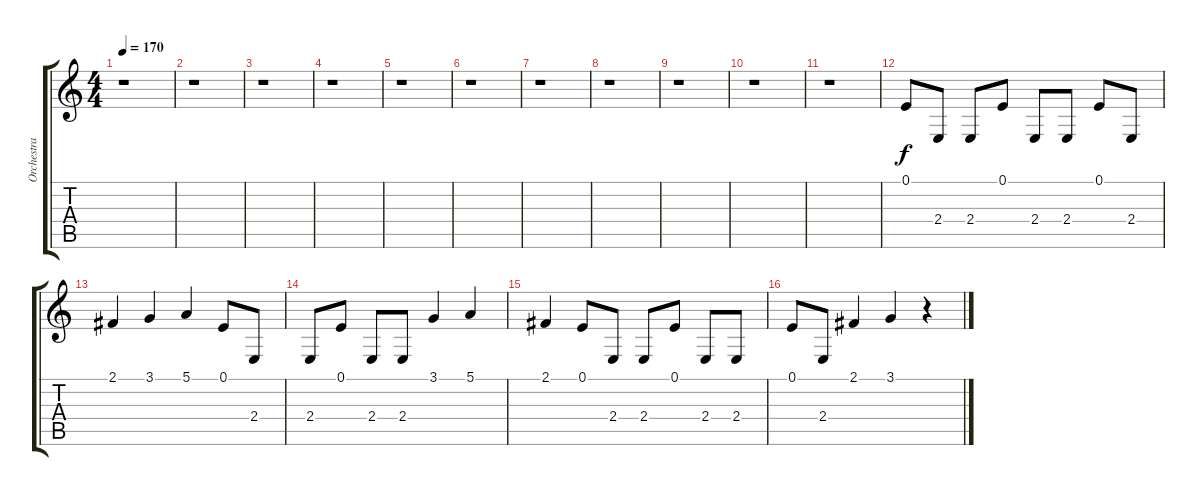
\track ("Orchestra" "Orchestra") {instrument viola}
\staff {score tabs}
\tuning (E4 B3 G3 D3 A2 E2) {hide}
\ts (4 4)
\tempo 170
\clef g2
\ks c
r.1{dy f} |
r.1 |
r.1 |
r.1 |
r.1 |
r.1 |
r.1 |
r.1 |
r.1 |
r.1 |
r.1 |
0.1.8{volume 8 instrument viola} 2.4.8 2.4.8 0.1.8 2.4.8 2.4.8 0.1.8 2.4.8 |
2.1.4 3.1.4 5.1.4 0.1.8 2.4.8 |
2.4.8 0.1.8 2.4.8 2.4.8 3.1.4 5.1.4 |
2.1.4 0.1.8 2.4.8 2.4.8 0.1.8 2.4.8 2.4.8 |
0.1.8 2.4.8 2.1.4 3.1.4 r.4
